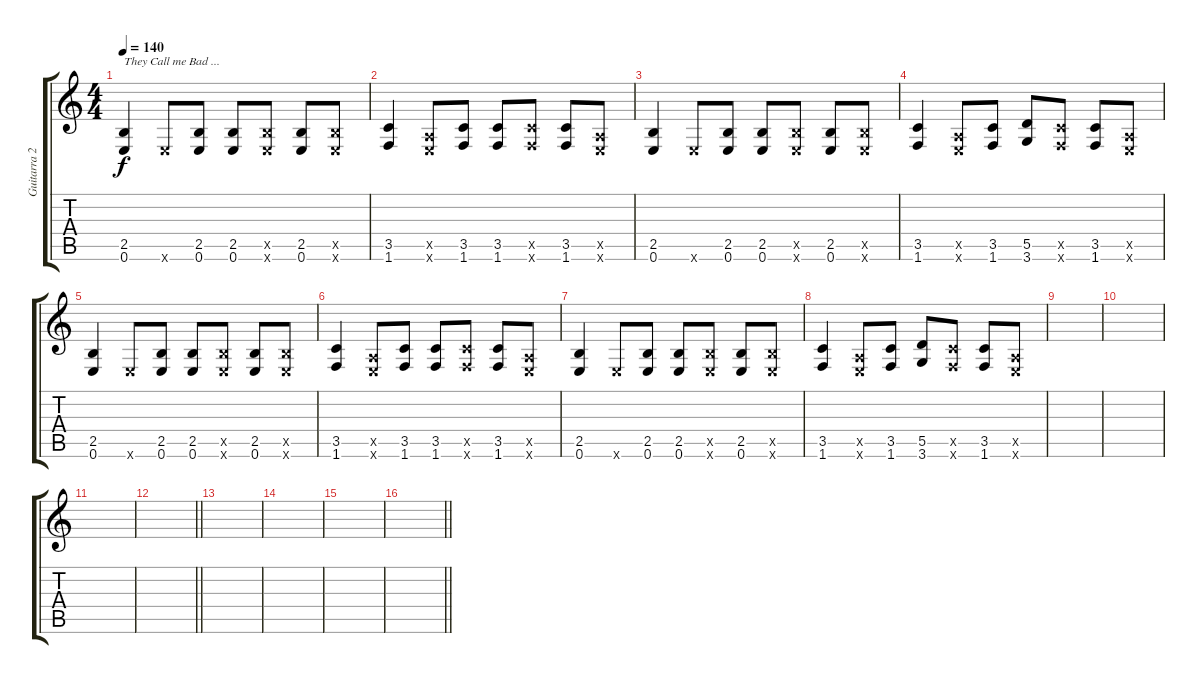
\track ("Guitarra 2" "Guitarra 2") {instrument distortionguitar}
\staff {score tabs}
\tuning (E4 B3 G3 D3 A2 E2) {hide}
\ts (4 4)
\tempo 140
\clef g2
\ks c
(2.5 0.6).4{txt "They Call me Bad ..." dy f} 0.6{x}.8 (2.5 0.6).8 (2.5 0.6).8 (2.5{x} 0.6{x}).8 (2.5 0.6).8 (2.5{x} 0.6{x}).8 |
(3.5 1.6).4 (0.5{x} 0.6{x}).8 (3.5 1.6).8 (3.5 1.6).8 (3.5{x} 1.6{x}).8 (3.5 1.6).8 (0.5{x} 0.6{x}).8 |
(2.5 0.6).4 0.6{x}.8 (2.5 0.6).8 (2.5 0.6).8 (2.5{x} 0.6{x}).8 (2.5 0.6).8 (2.5{x} 0.6{x}).8 |
(3.5 1.6).4 (0.5{x} 0.6{x}).8 (3.5 1.6).8 (5.5 3.6).8 (3.5{x} 1.6{x}).8 (3.5 1.6).8 (0.5{x} 0.6{x}).8 |
(2.5 0.6).4 0.6{x}.8 (2.5 0.6).8 (2.5 0.6).8 (2.5{x} 0.6{x}).8 (2.5 0.6).8 (2.5{x} 0.6{x}).8 |
(3.5 1.6).4 (0.5{x} 0.6{x}).8 (3.5 1.6).8 (3.5 1.6).8 (3.5{x} 1.6{x}).8 (3.5 1.6).8 (0.5{x} 0.6{x}).8 |
(2.5 0.6).4 0.6{x}.8 (2.5 0.6).8 (2.5 0.6).8 (2.5{x} 0.6{x}).8 (2.5 0.6).8 (2.5{x} 0.6{x}).8 |
(3.5 1.6).4 (0.5{x} 0.6{x}).8 (3.5 1.6).8 (5.5 3.6).8 (3.5{x} 1.6{x}).8 (3.5 1.6).8 (0.5{x} 0.6{x}).8 |
|
|
|
\barLineRight lightlight
|
|
|
|
\barLineRight lightlight
